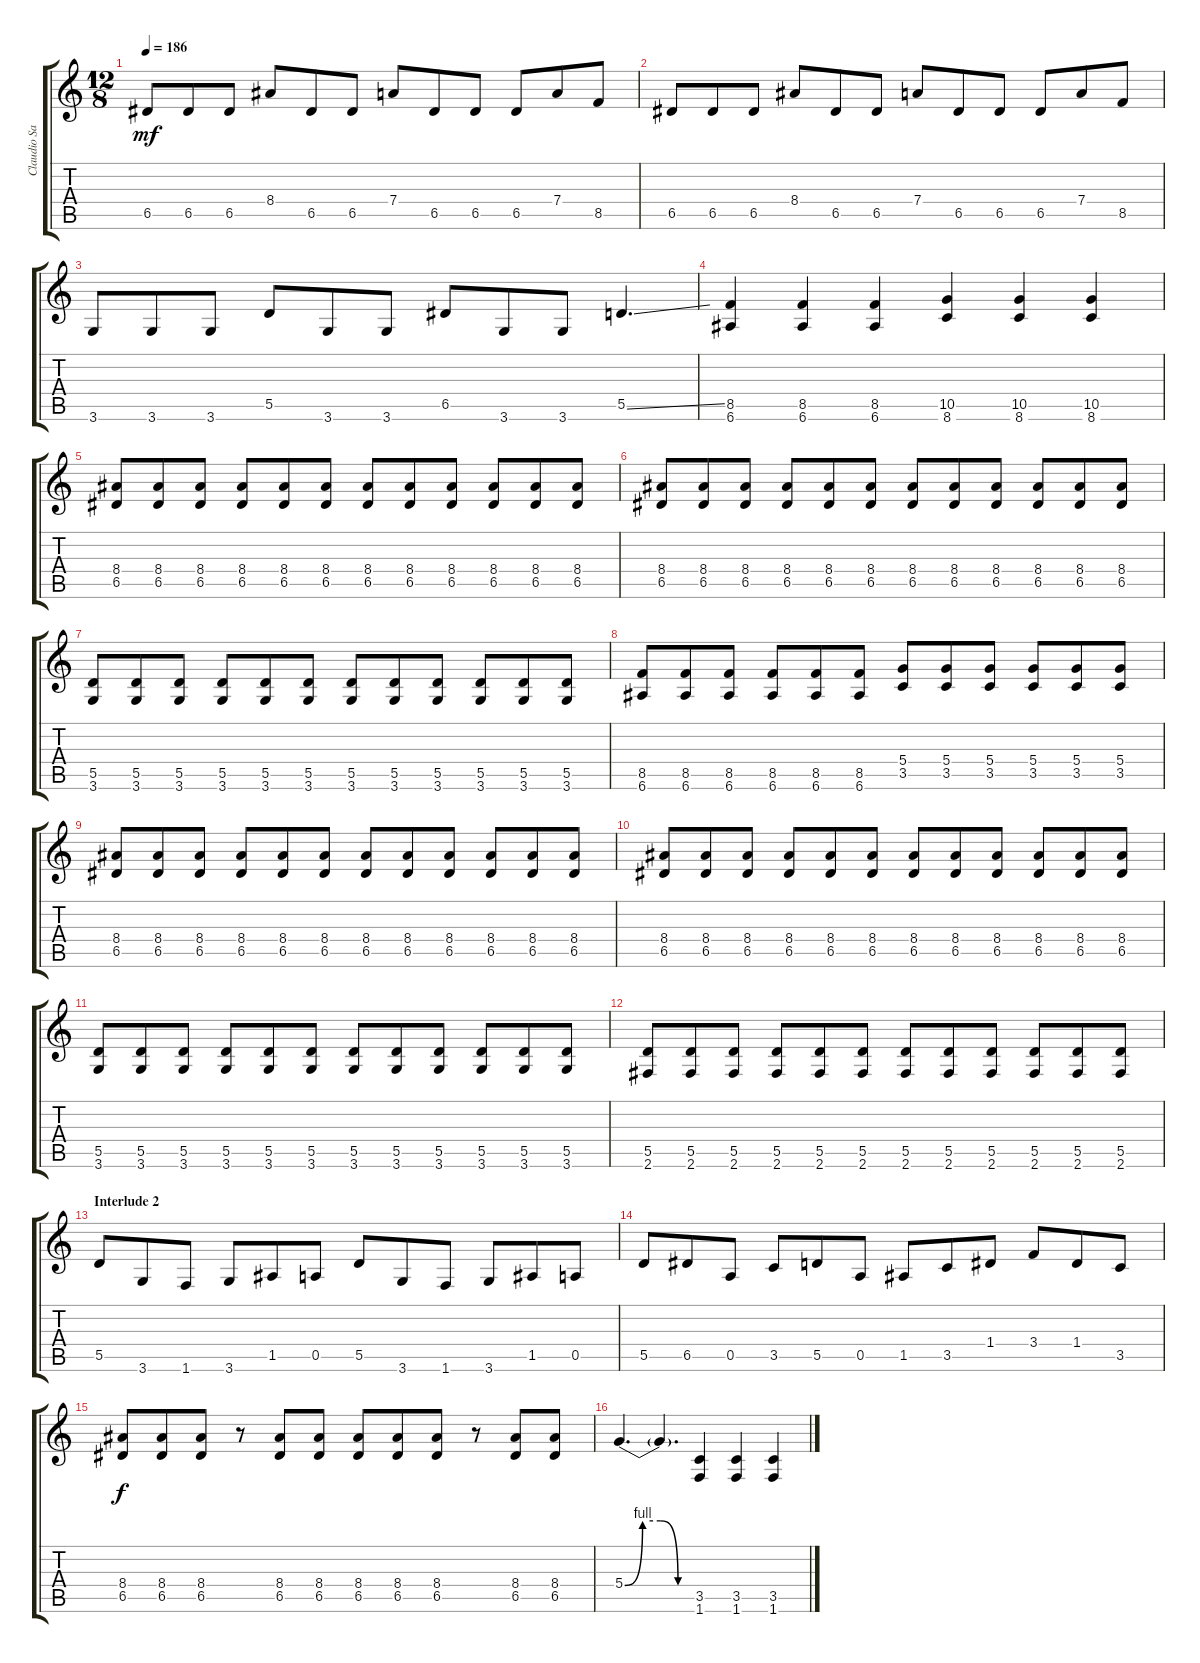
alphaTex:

\track ("Claudio Sanchez" "Claudio Sa") {instrument distortionguitar}
\staff {score tabs}
\tuning (E4 B3 G3 D3 A2 E2) {hide}
\ts (12 8)
\tempo 186
\clef g2
\ks c
6.5.8{dy mf} 6.5.8 6.5.8 8.4.8 6.5.8 6.5.8 7.4.8 6.5.8 6.5.8 6.5.8 7.4.8 8.5.8 |
6.5.8 6.5.8 6.5.8 8.4.8 6.5.8 6.5.8 7.4.8 6.5.8 6.5.8 6.5.8 7.4.8 8.5.8 |
3.6.8 3.6.8 3.6.8 5.5.8 3.6.8 3.6.8 6.5.8 3.6.8 3.6.8 5.5{ss}.4{d} |
(8.5 6.6).4 (8.5 6.6).4 (8.5 6.6).4 (10.5 8.6).4 (10.5 8.6).4 (10.5 8.6).4 |
(8.4 6.5).8 (8.4 6.5).8 (8.4 6.5).8 (8.4 6.5).8 (8.4 6.5).8 (8.4 6.5).8 (8.4 6.5).8 (8.4 6.5).8 (8.4 6.5).8 (8.4 6.5).8 (8.4 6.5).8 (8.4 6.5).8 |
(8.4 6.5).8 (8.4 6.5).8 (8.4 6.5).8 (8.4 6.5).8 (8.4 6.5).8 (8.4 6.5).8 (8.4 6.5).8 (8.4 6.5).8 (8.4 6.5).8 (8.4 6.5).8 (8.4 6.5).8 (8.4 6.5).8 |
(5.5 3.6).8 (5.5 3.6).8 (5.5 3.6).8 (5.5 3.6).8 (5.5 3.6).8 (5.5 3.6).8 (5.5 3.6).8 (5.5 3.6).8 (5.5 3.6).8 (5.5 3.6).8 (5.5 3.6).8 (5.5 3.6).8 |
(8.5 6.6).8 (8.5 6.6).8 (8.5 6.6).8 (8.5 6.6).8 (8.5 6.6).8 (8.5 6.6).8 (5.4 3.5).8 (5.4 3.5).8 (5.4 3.5).8 (5.4 3.5).8 (5.4 3.5).8 (5.4 3.5).8 |
(8.4 6.5).8 (8.4 6.5).8 (8.4 6.5).8 (8.4 6.5).8 (8.4 6.5).8 (8.4 6.5).8 (8.4 6.5).8 (8.4 6.5).8 (8.4 6.5).8 (8.4 6.5).8 (8.4 6.5).8 (8.4 6.5).8 |
(8.4 6.5).8 (8.4 6.5).8 (8.4 6.5).8 (8.4 6.5).8 (8.4 6.5).8 (8.4 6.5).8 (8.4 6.5).8 (8.4 6.5).8 (8.4 6.5).8 (8.4 6.5).8 (8.4 6.5).8 (8.4 6.5).8 |
(5.5 3.6).8 (5.5 3.6).8 (5.5 3.6).8 (5.5 3.6).8 (5.5 3.6).8 (5.5 3.6).8 (5.5 3.6).8 (5.5 3.6).8 (5.5 3.6).8 (5.5 3.6).8 (5.5 3.6).8 (5.5 3.6).8 |
(5.5 2.6).8 (5.5 2.6).8 (5.5 2.6).8 (5.5 2.6).8 (5.5 2.6).8 (5.5 2.6).8 (5.5 2.6).8 (5.5 2.6).8 (5.5 2.6).8 (5.5 2.6).8 (5.5 2.6).8 (5.5 2.6).8 |
\section ("" "Interlude 2")
5.5.8 3.6.8 1.6.8 3.6.8 1.5.8 0.5.8 5.5.8 3.6.8 1.6.8 3.6.8 1.5.8 0.5.8 |
5.5.8 6.5.8 0.5.8 3.5.8 5.5.8 0.5.8 1.5.8 3.5.8 1.4.8 3.4.8 1.4.8 3.5.8 |
(8.4 6.5).8{dy f} (8.4 6.5).8 (8.4 6.5).8 r.8 (8.4 6.5).8 (8.4 6.5).8 (8.4 6.5).8 (8.4 6.5).8 (8.4 6.5).8 r.8 (8.4 6.5).8 (8.4 6.5).8 |
5.4{be (custom 0 0 15 4 30 4 45 0 60 0)}.4{d} 5.4{t}.4{d} (3.5 1.6).4 (3.5 1.6).4 (3.5 1.6).4
